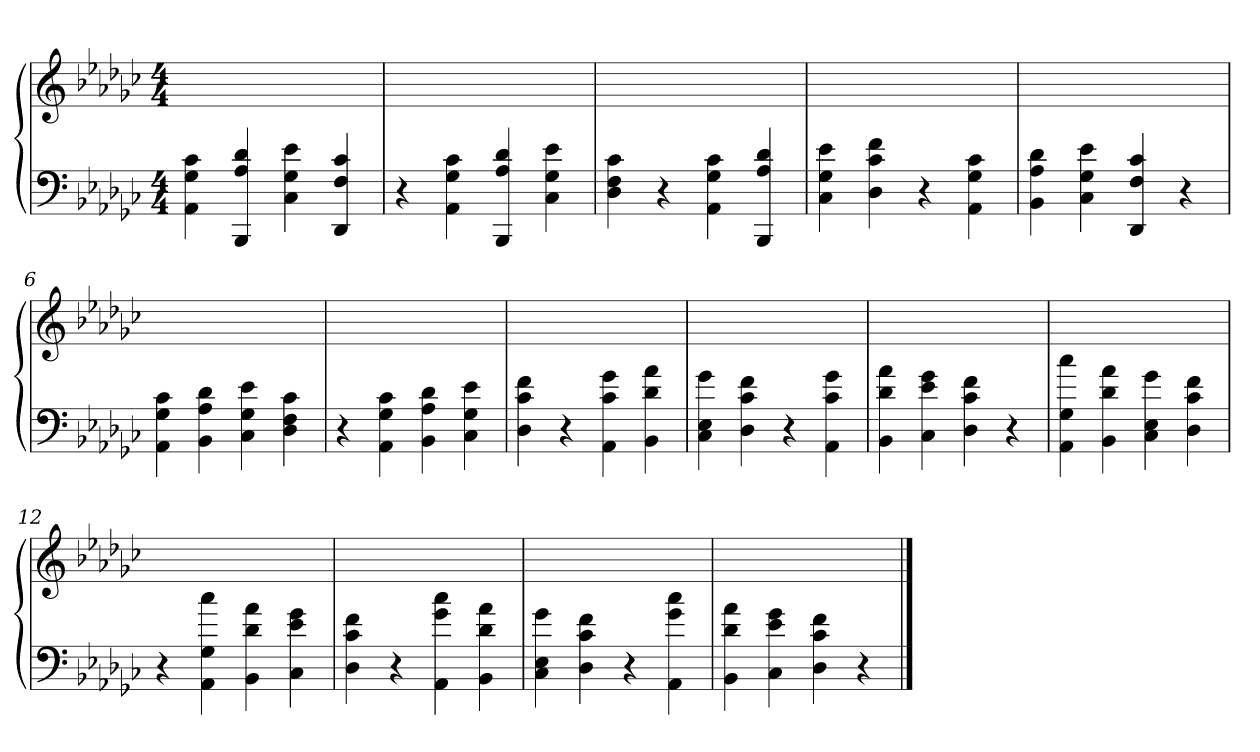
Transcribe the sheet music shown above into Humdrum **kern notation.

**kern	**kern
*part2	*part1
*staff2	*staff1
*clefF4	*clefG2
*k[b-e-a-d-g-c-]	*k[b-e-a-d-g-c-]
*G-:	*G-:
*M4/4	*M4/4
*MM60	*MM60
=1	=1
4AA- 4G- 4c-	1ryy
4BBB- 4A- 4d-	.
4C- 4G- 4e-	.
4DD- 4F 4c-	.
=2	=2
4r	1ryy
4AA- 4G- 4c-	.
4BBB- 4A- 4d-	.
4C- 4G- 4e-	.
=3	=3
4D- 4F 4c-	1ryy
4r	.
4AA- 4G- 4c-	.
4BBB- 4A- 4d-	.
=4	=4
4C- 4G- 4e-	1ryy
4D- 4c- 4f	.
4r	.
4AA- 4G- 4c-	.
=5	=5
4BB- 4A- 4d-	1ryy
4C- 4G- 4e-	.
4DD- 4F 4c-	.
4r	.
=6	=6
4AA- 4G- 4c-	1ryy
4BB- 4A- 4d-	.
4C- 4G- 4e-	.
4D- 4F 4c-	.
=7	=7
4r	1ryy
4AA- 4G- 4c-	.
4BB- 4A- 4d-	.
4C- 4G- 4e-	.
=8	=8
4D- 4c- 4f	1ryy
4r	.
4AA- 4c- 4g-	.
4BB- 4d- 4a-	.
=9	=9
4C- 4E- 4g-	1ryy
4D- 4c- 4f	.
4r	.
4AA- 4c- 4g-	.
=10	=10
4BB- 4d- 4a-	1ryy
4C- 4e- 4g-	.
4D- 4c- 4f	.
4r	.
=11	=11
4AA- 4G- 4cc-	1ryy
4BB- 4d- 4a-	.
4C- 4E- 4g-	.
4D- 4c- 4f	.
=12	=12
4r	1ryy
4AA- 4G- 4cc-	.
4BB- 4d- 4a-	.
4C- 4e- 4g-	.
=13	=13
4D- 4c- 4f	1ryy
4r	.
4AA- 4g- 4cc-	.
4BB- 4d- 4a-	.
=14	=14
4C- 4E- 4g-	1ryy
4D- 4c- 4f	.
4r	.
4AA- 4g- 4cc-	.
=15	=15
4BB- 4d- 4a-	1ryy
4C- 4e- 4g-	.
4D- 4c- 4f	.
4r	.
==	==
*-	*-
